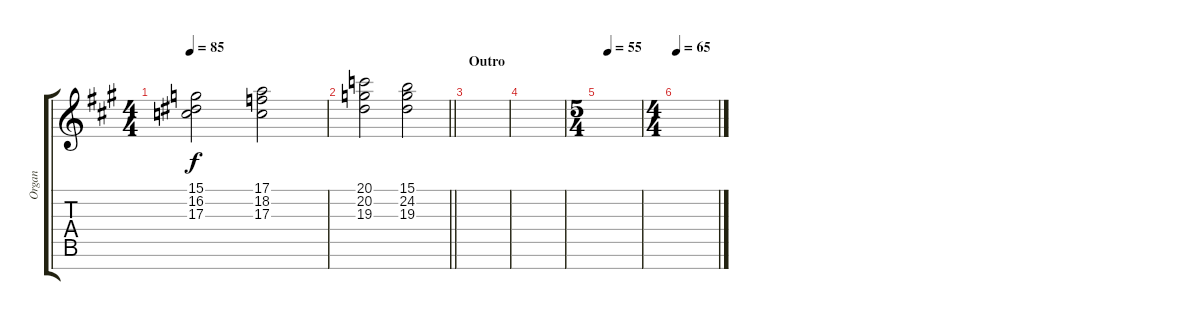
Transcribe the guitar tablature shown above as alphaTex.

\track ("Organ" "Organ") {instrument percussiveorgan}
\staff {score tabs}
\tuning (E4 B3 G3 D3 A2 E2 B1) {hide}
\ts (4 4)
\tempo 85
\clef g2
\ks a
(15.1 16.2 17.3).2{dy f} (17.1 18.2 17.3).2 |
\barLineRight lightlight
(20.1 20.2 19.3).2 (15.1 24.2 19.3).2{volume 0} |
\section ("" "Outro")
|
|
\ts (5 4)
\tempo (55 0.2)
|
\ts (4 4)
\tempo 65
